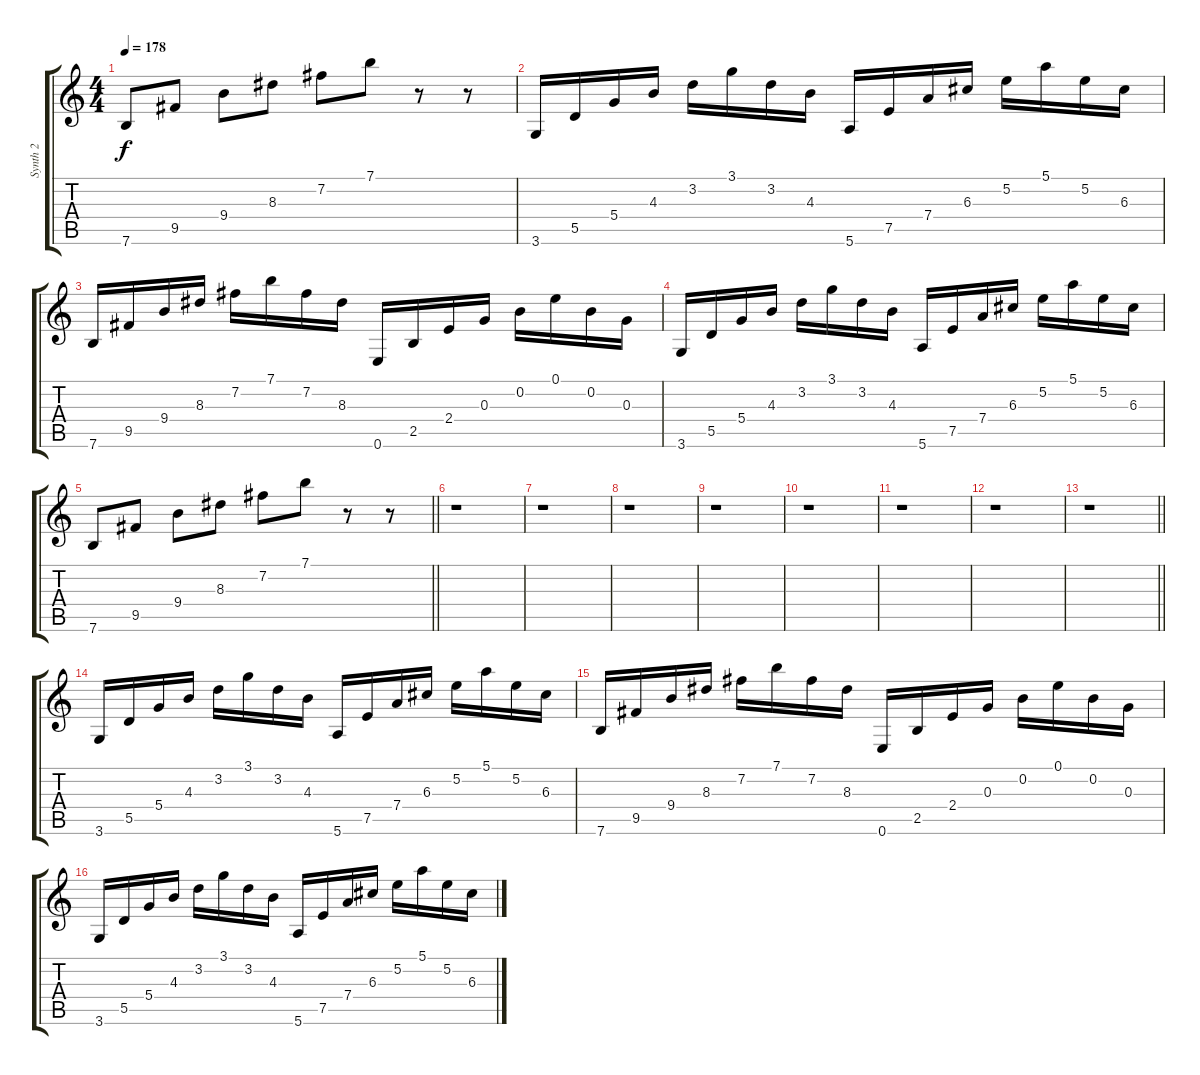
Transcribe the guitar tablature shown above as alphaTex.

\track ("Synth 2" "Synth 2") {instrument overdrivenguitar}
\staff {score tabs}
\tuning (E4 B3 G3 D3 A2 E2) {hide}
\ts (4 4)
\tempo 178
\clef g2
\ks c
7.6.8{dy f} 9.5.8 9.4.8 8.3.8 7.2.8 7.1.8 r.8 r.8 |
3.6.16 5.5.16 5.4.16 4.3.16 3.2.16 3.1.16 3.2.16 4.3.16 5.6.16 7.5.16 7.4.16 6.3.16 5.2.16 5.1.16 5.2.16 6.3.16 |
7.6.16 9.5.16 9.4.16 8.3.16 7.2.16 7.1.16 7.2.16 8.3.16 0.6.16 2.5.16 2.4.16 0.3.16 0.2.16 0.1.16 0.2.16 0.3.16 |
3.6.16 5.5.16 5.4.16 4.3.16 3.2.16 3.1.16 3.2.16 4.3.16 5.6.16 7.5.16 7.4.16 6.3.16 5.2.16 5.1.16 5.2.16 6.3.16 |
\barLineRight lightlight
7.6.8 9.5.8 9.4.8 8.3.8 7.2.8 7.1.8 r.8 r.8 |
r.1 |
r.1 |
r.1 |
r.1 |
r.1 |
r.1 |
r.1 |
\barLineRight lightlight
r.1 |
3.6.16 5.5.16 5.4.16 4.3.16 3.2.16 3.1.16 3.2.16 4.3.16 5.6.16 7.5.16 7.4.16 6.3.16 5.2.16 5.1.16 5.2.16 6.3.16 |
7.6.16 9.5.16 9.4.16 8.3.16 7.2.16 7.1.16 7.2.16 8.3.16 0.6.16 2.5.16 2.4.16 0.3.16 0.2.16 0.1.16 0.2.16 0.3.16 |
3.6.16 5.5.16 5.4.16 4.3.16 3.2.16 3.1.16 3.2.16 4.3.16 5.6.16 7.5.16 7.4.16 6.3.16 5.2.16 5.1.16 5.2.16 6.3.16
